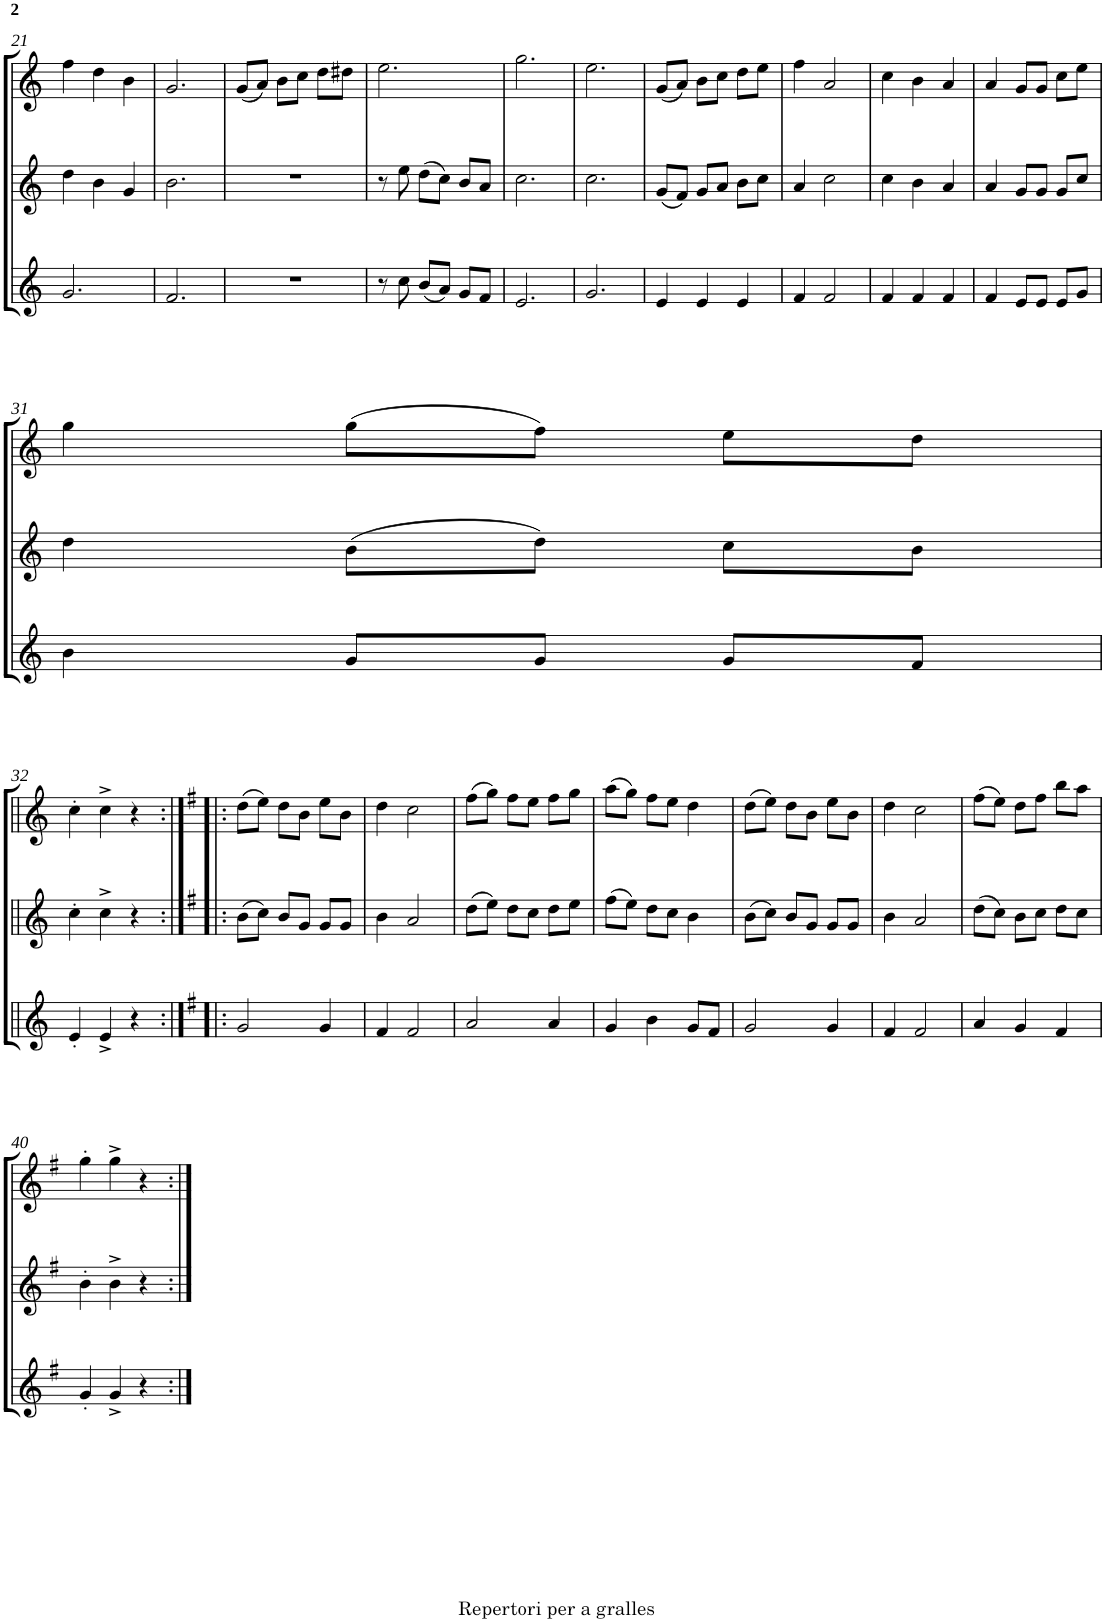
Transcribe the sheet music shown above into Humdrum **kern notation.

**kern	**kern	**kern
*part3	*part2	*part1
*staff3	*staff2	*staff1
*I"Gralla 3	*I"Gralla 2	*I"Gralla 1
!!LO:PB:g=z
*clefG2	*clefG2	*clefG2
*k[]	*k[]	*k[]
*M3/4	*M3/4	*M3/4
=21	=21	=21
2.g/	4dd\	4ff\
.	4b\	4dd\
.	4g/	4b\
=22	=22	=22
2.f/	2.b\	2.g/
=23	=23	=23
2.r	2.r	(<8g/L
.	.	8a/J)
.	.	8b\L
.	.	8cc\J
.	.	8dd\L
.	.	8dd#X\J
=24	=24	=24
8r	8r	2.ee\
8cc\	8ee\	.
(<8b/L	(>8dd\L	.
8a/J)	8cc\J)	.
8g/L	8b/L	.
8f/J	8a/J	.
=25	=25	=25
2.e/	2.cc\	2.gg\
=26	=26	=26
2.g/	2.cc\	2.ee\
=27	=27	=27
4e/	(<8g/L	(<8g/L
.	8f/J)	8a/J)
4e/	8g/L	8b\L
.	8a/J	8cc\J
4e/	8b\L	8dd\L
.	8cc\J	8ee\J
=28	=28	=28
4f/	4a/	4ff\
2f/	2cc\	2a/
=29	=29	=29
4f/	4cc\	4cc\
4f/	4b\	4b\
4f/	4a/	4a/
=30	=30	=30
4f/	4a/	4a/
8e/L	8g/L	8g/L
8e/J	8g/J	8g/J
8e/L	8g/L	8cc\L
8g/J	8cc/J	8ee\J
!!LO:LB:g=z
=31	=31	=31
4b\	4dd\	4gg\
8g/L	(>8b\L	(>8gg\L
8g/J	8dd\J)	8ff\J)
8g/L	8cc\L	8ee\L
8f/J	8b\J	8dd\J
!!LO:LB:g=z
=32	=32	=32
4e'/	4cc'\	4cc'\
4e^/	4cc^\	4cc^\
4r	4r	4r
=33:|!|:	=33:|!|:	=33:|!|:
*k[f#]	*k[f#]	*k[f#]
*G:	*G:	*G:
2g/	(>8b\L	(>8dd\L
.	8cc\J)	8ee\J)
.	8b/L	8dd\L
.	8g/J	8b\J
4g/	8g/L	8ee\L
.	8g/J	8b\J
=34	=34	=34
4f#/	4b\	4dd\
2f#/	2a/	2cc\
=35	=35	=35
2a/	(>8dd\L	(>8ff#\L
.	8ee\J)	8gg\J)
.	8dd\L	8ff#\L
.	8cc\J	8ee\J
4a/	8dd\L	8ff#\L
.	8ee\J	8gg\J
=36	=36	=36
4g/	(>8ff#\L	(>8aa\L
.	8ee\J)	8gg\J)
4b\	8dd\L	8ff#\L
.	8cc\J	8ee\J
8g/L	4b\	4dd\
8f#/J	.	.
=37	=37	=37
2g/	(>8b\L	(>8dd\L
.	8cc\J)	8ee\J)
.	8b/L	8dd\L
.	8g/J	8b\J
4g/	8g/L	8ee\L
.	8g/J	8b\J
=38	=38	=38
4f#/	4b\	4dd\
2f#/	2a/	2cc\
=39	=39	=39
4a/	(>8dd\L	(>8ff#\L
.	8cc\J)	8ee\J)
4g/	8b\L	8dd\L
.	8cc\J	8ff#\J
4f#/	8dd\L	8bb\L
.	8cc\J	8aa\J
!!LO:LB:g=z
=40	=40	=40
4g'/	4b'\	4gg'\
4g^/	4b^\	4gg^\
4r	4r	4r
=:|!	=:|!	=:|!
*-	*-	*-
